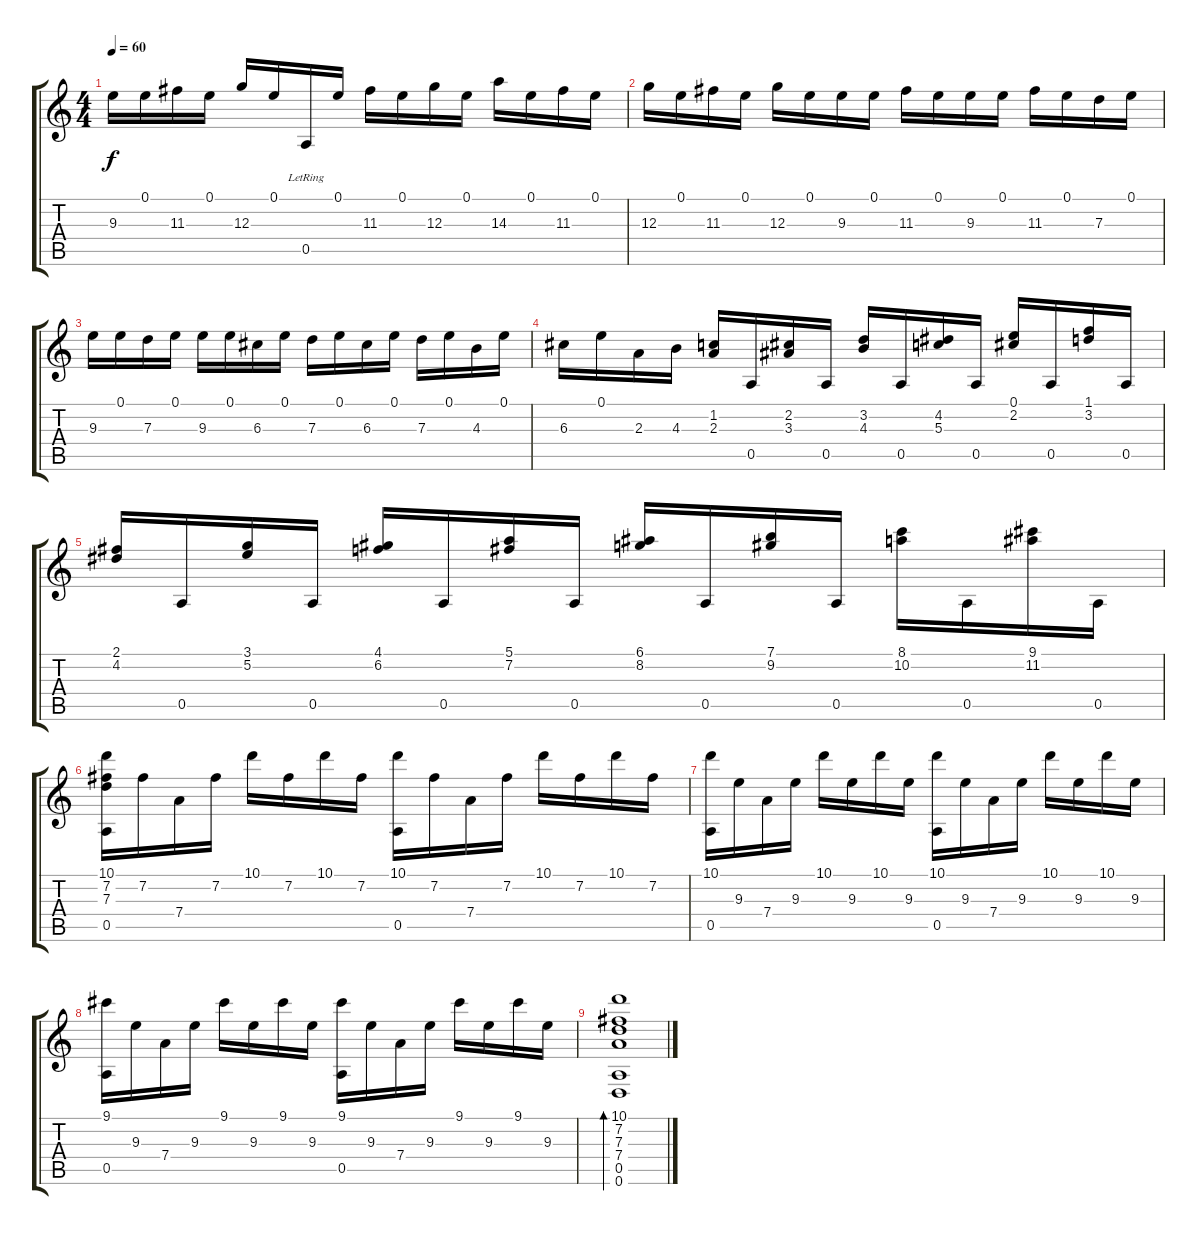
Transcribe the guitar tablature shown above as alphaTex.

\track "" {instrument acousticguitarnylon}
\staff {score tabs}
\tuning (E4 B3 G3 D3 A2 D2) {hide}
\ts (4 4)
\tempo 60
\clef g2
\ks c
9.3.16{dy f} 0.1.16 11.3.16 0.1.16 12.3.16 0.1.16 0.5{lr}.16 0.1.16 11.3.16 0.1.16 12.3.16 0.1.16 14.3.16 0.1.16 11.3.16 0.1.16 |
12.3.16 0.1.16 11.3.16 0.1.16 12.3.16 0.1.16 9.3.16 0.1.16 11.3.16 0.1.16 9.3.16 0.1.16 11.3.16 0.1.16 7.3.16 0.1.16 |
9.3.16 0.1.16 7.3.16 0.1.16 9.3.16 0.1.16 6.3.16 0.1.16 7.3.16 0.1.16 6.3.16 0.1.16 7.3.16 0.1.16 4.3.16 0.1.16 |
6.3.16 0.1.16 2.3.16 4.3.16 (1.2 2.3).16 0.5.16 (2.2 3.3).16 0.5.16 (3.2 4.3).16 0.5.16 (4.2 5.3).16 0.5.16 (0.1 2.2).16 0.5.16 (1.1 3.2).16 0.5.16 |
(2.1 4.2).16 0.5.16 (3.1 5.2).16 0.5.16 (4.1 6.2).16 0.5.16 (5.1 7.2).16 0.5.16 (6.1 8.2).16 0.5.16 (7.1 9.2).16 0.5.16 (8.1 10.2).16 0.5.16 (9.1 11.2).16 0.5.16 |
(10.1 7.2 7.3 0.5).16 7.2.16 7.4.16 7.2.16 10.1.16 7.2.16 10.1.16 7.2.16 (10.1 0.5).16 7.2.16 7.4.16 7.2.16 10.1.16 7.2.16 10.1.16 7.2.16 |
(10.1 0.5).16 9.3.16 7.4.16 9.3.16 10.1.16 9.3.16 10.1.16 9.3.16 (10.1 0.5).16 9.3.16 7.4.16 9.3.16 10.1.16 9.3.16 10.1.16 9.3.16 |
(9.1 0.5).16 9.3.16 7.4.16 9.3.16 9.1.16 9.3.16 9.1.16 9.3.16 (9.1 0.5).16 9.3.16 7.4.16 9.3.16 9.1.16 9.3.16 9.1.16 9.3.16 |
(10.1 7.2 7.3 7.4 0.5 0.6).1{bd 240}
